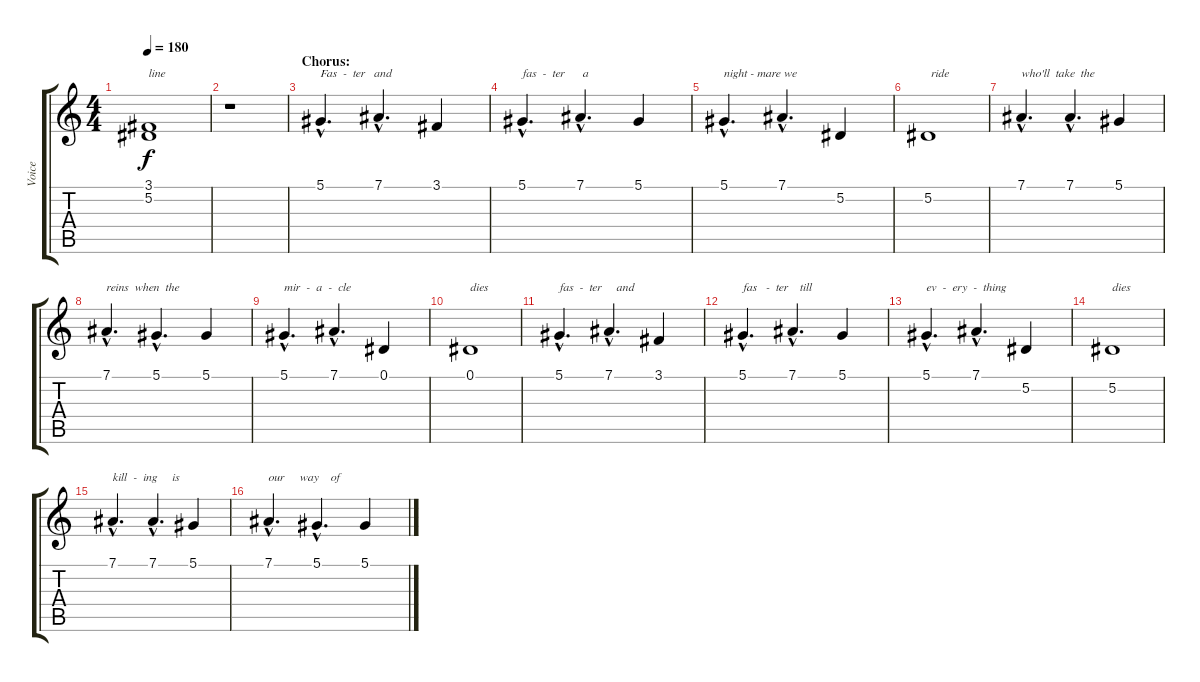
\track ("Voice" "Voice") {instrument violin}
\staff {score tabs}
\tuning (Eb4 Bb3 Gb3 Db3 Ab2 Eb2) {hide}
\ts (4 4)
\tempo 180
\clef g2
\ks c
(3.1 5.2).1{txt "line" dy f} |
r.1 |
\section ("" "Chorus:")
5.1{hac}.4{d txt "Fas  -  ter   and"} 7.1{hac}.4{d} 3.1.4 |
5.1{hac}.4{d txt "fas  -  ter      a"} 7.1{hac}.4{d} 5.1.4 |
5.1{hac}.4{d txt "night - mare we"} 7.1{hac}.4{d} 5.2.4 |
5.2.1{txt " ride"} |
7.1{hac}.4{d txt "who'll  take  the"} 7.1{hac}.4{d} 5.1.4 |
7.1{hac}.4{d txt "reins  when  the"} 5.1{hac}.4{d} 5.1.4 |
5.1{hac}.4{d txt "mir  -  a  -  cle"} 7.1{hac}.4{d} 0.1.4 |
0.1.1{txt "dies "} |
5.1{hac}.4{d txt "fas  -  ter     and"} 7.1{hac}.4{d} 3.1.4 |
5.1{hac}.4{d txt "fas   -  ter    till"} 7.1{hac}.4{d} 5.1.4 |
5.1{hac}.4{d txt "ev  -  ery  -  thing"} 7.1{hac}.4{d} 5.2.4 |
5.2.1{txt "dies "} |
7.1{hac}.4{d txt "kill  -  ing     is"} 7.1{hac}.4{d} 5.1.4 |
7.1{hac}.4{d txt "our     way    of"} 5.1{hac}.4{d} 5.1.4
